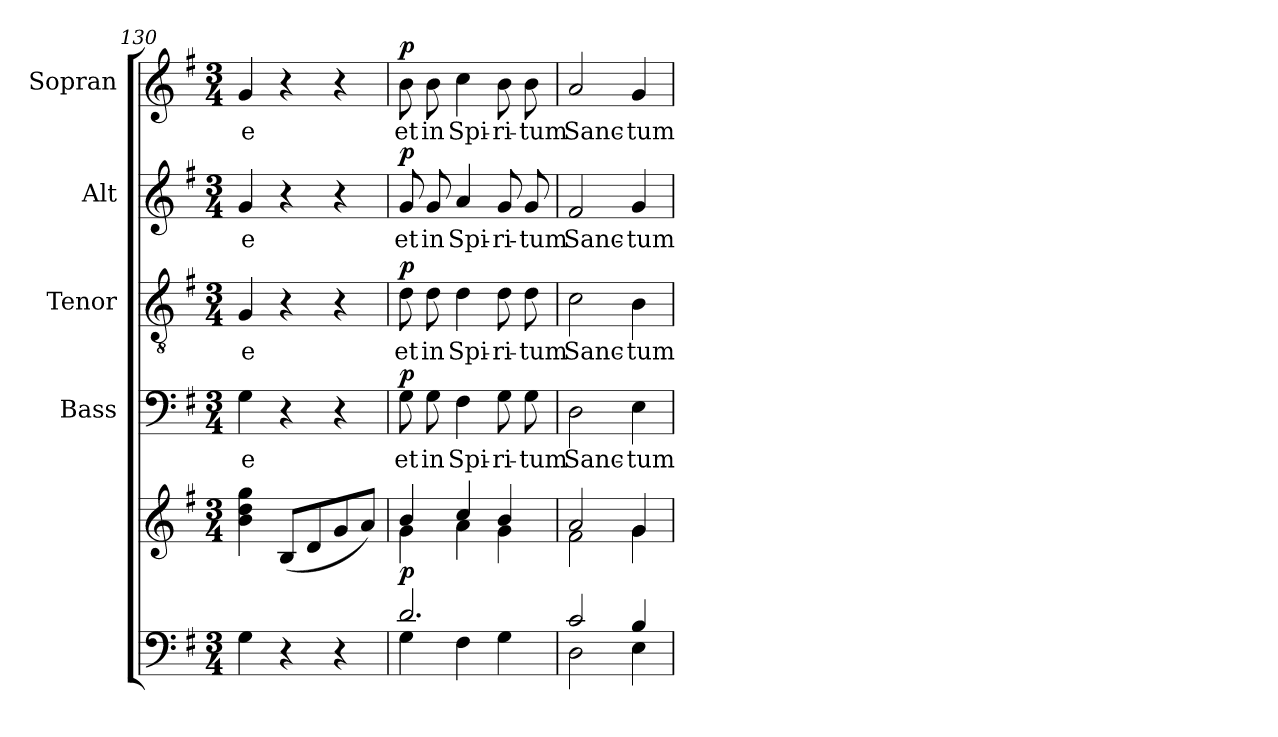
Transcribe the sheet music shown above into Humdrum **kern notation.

**kern	**kern	**dynam	**kern	**text	**dynam	**kern	**text	**dynam	**kern	**text	**dynam	**kern	**text	**dynam
*part5	*part5	*part5	*part4	*part4	*part4	*part3	*part3	*part3	*part2	*part2	*part2	*part1	*part1	*part1
*staff6	*staff5	*staff5/6	*staff4	*staff4	*staff4	*staff3	*staff3	*staff3	*staff2	*staff2	*staff2	*staff1	*staff1	*staff1
*	*	*	*I"Bass	*	*	*I"Tenor	*	*	*I"Alt	*	*	*I"Sopran	*	*
*	*	*	*I'B.	*	*	*I'T.	*	*	*I'A.	*	*	*I'S.	*	*
*clefF4	*clefG2	*	*clefF4	*	*	*clefGv2	*	*	*clefG2	*	*	*clefG2	*	*
*k[f#]	*k[f#]	*	*k[f#]	*	*	*k[f#]	*	*	*k[f#]	*	*	*k[f#]	*	*
*G:	*G:	*	*G:	*	*	*G:	*	*	*G:	*	*	*G:	*	*
*M3/4	*M3/4	*	*M3/4	*	*	*M3/4	*	*	*M3/4	*	*	*M3/4	*	*
=130	=130	=130	=130	=130	=130	=130	=130	=130	=130	=130	=130	=130	=130	=130
!	!	!	!	!LO:LY:b	!	!	!LO:LY:b	!	!	!LO:LY:b	!	!	!LO:LY:b	!
4G\	4b\ 4dd\ 4gg\	.	4G\	-e	.	4G/	-e	.	4g/	-e	.	4g/	-e	.
4r	(<8B/L	.	4r	.	.	4r	.	.	4r	.	.	4r	.	.
.	8d/	.	.	.	.	.	.	.	.	.	.	.	.	.
4r	8g/	.	4r	.	.	4r	.	.	4r	.	.	4r	.	.
.	8a/J)	.	.	.	.	.	.	.	.	.	.	.	.	.
=131	=131	=131	=131	=131	=131	=131	=131	=131	=131	=131	=131	=131	=131	=131
*^	*^	*	*	*	*	*	*	*	*	*	*	*	*	*
!	!	!	!	!LO:DY:b	!	!LO:LY:b	!LO:DY:a	!	!LO:LY:b	!LO:DY:a	!	!LO:LY:b	!LO:DY:a	!	!LO:LY:b	!LO:DY:a
2.d/	4G\	4b/	4g\	p	8G\	et	p	8d\	et	p	8g/	et	p	8b\	et	p
!	!	!	!	!	!	!LO:LY:b	!	!	!LO:LY:b	!	!	!LO:LY:b	!	!	!LO:LY:b	!
.	.	.	.	.	8G\	in	.	8d\	in	.	8g/	in	.	8b\	in	.
!	!	!	!	!	!	!LO:LY:b	!	!	!LO:LY:b	!	!	!LO:LY:b	!	!	!LO:LY:b	!
.	4F#\	4cc/	4a\	.	4F#\	Spi-	.	4d\	Spi-	.	4a/	Spi-	.	4cc\	Spi-	.
!	!	!	!	!	!	!LO:LY:b	!	!	!LO:LY:b	!	!	!LO:LY:b	!	!	!LO:LY:b	!
.	4G\	4b/	4g\	.	8G\	-ri-	.	8d\	-ri-	.	8g/	-ri-	.	8b\	-ri-	.
!	!	!	!	!	!	!LO:LY:b	!	!	!LO:LY:b	!	!	!LO:LY:b	!	!	!LO:LY:b	!
.	.	.	.	.	8G\	-tum	.	8d\	-tum	.	8g/	-tum	.	8b\	-tum	.
=132	=132	=132	=132	=132	=132	=132	=132	=132	=132	=132	=132	=132	=132	=132	=132	=132
!	!	!	!	!	!	!LO:LY:b	!	!	!LO:LY:b	!	!	!LO:LY:b	!	!	!LO:LY:b	!
2c/	2D\	2a/	2f#\	.	2D\	Sanc-	.	2c\	Sanc-	.	2f#/	Sanc-	.	2a/	Sanc-	.
!	!	!	!	!	!	!LO:LY:b	!	!	!LO:LY:b	!	!	!LO:LY:b	!	!	!LO:LY:b	!
4B/	4E\	4g/	4g\	.	4E\	-tum	.	4B\	-tum	.	4g/	-tum	.	4g/	-tum	.
*v	*v	*	*	*	*	*	*	*	*	*	*	*	*	*	*	*
*	*v	*v	*	*	*	*	*	*	*	*	*	*	*	*	*
=	=	=	=	=	=	=	=	=	=	=	=	=	=	=
*-	*-	*-	*-	*-	*-	*-	*-	*-	*-	*-	*-	*-	*-	*-
